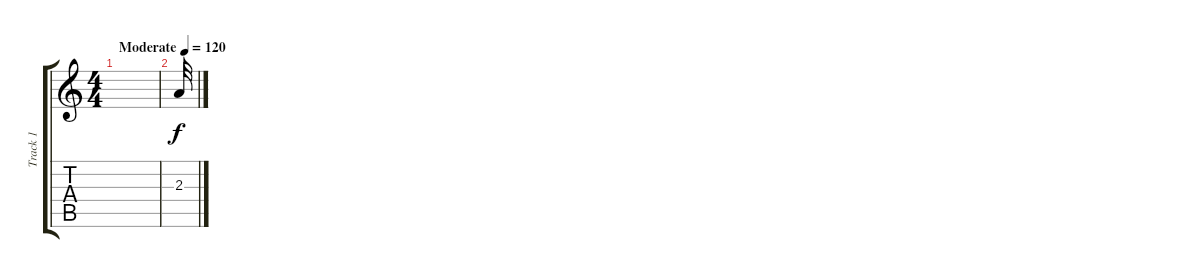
\track ("Track 1" "Track 1") {instrument acousticguitarsteel}
\staff {score tabs}
\tuning (E4 B3 G3 D3 A2 E2) {hide}
\ts (4 4)
\tempo (120 "Moderate")
\clef g2
\ks c
|
2.3.32
